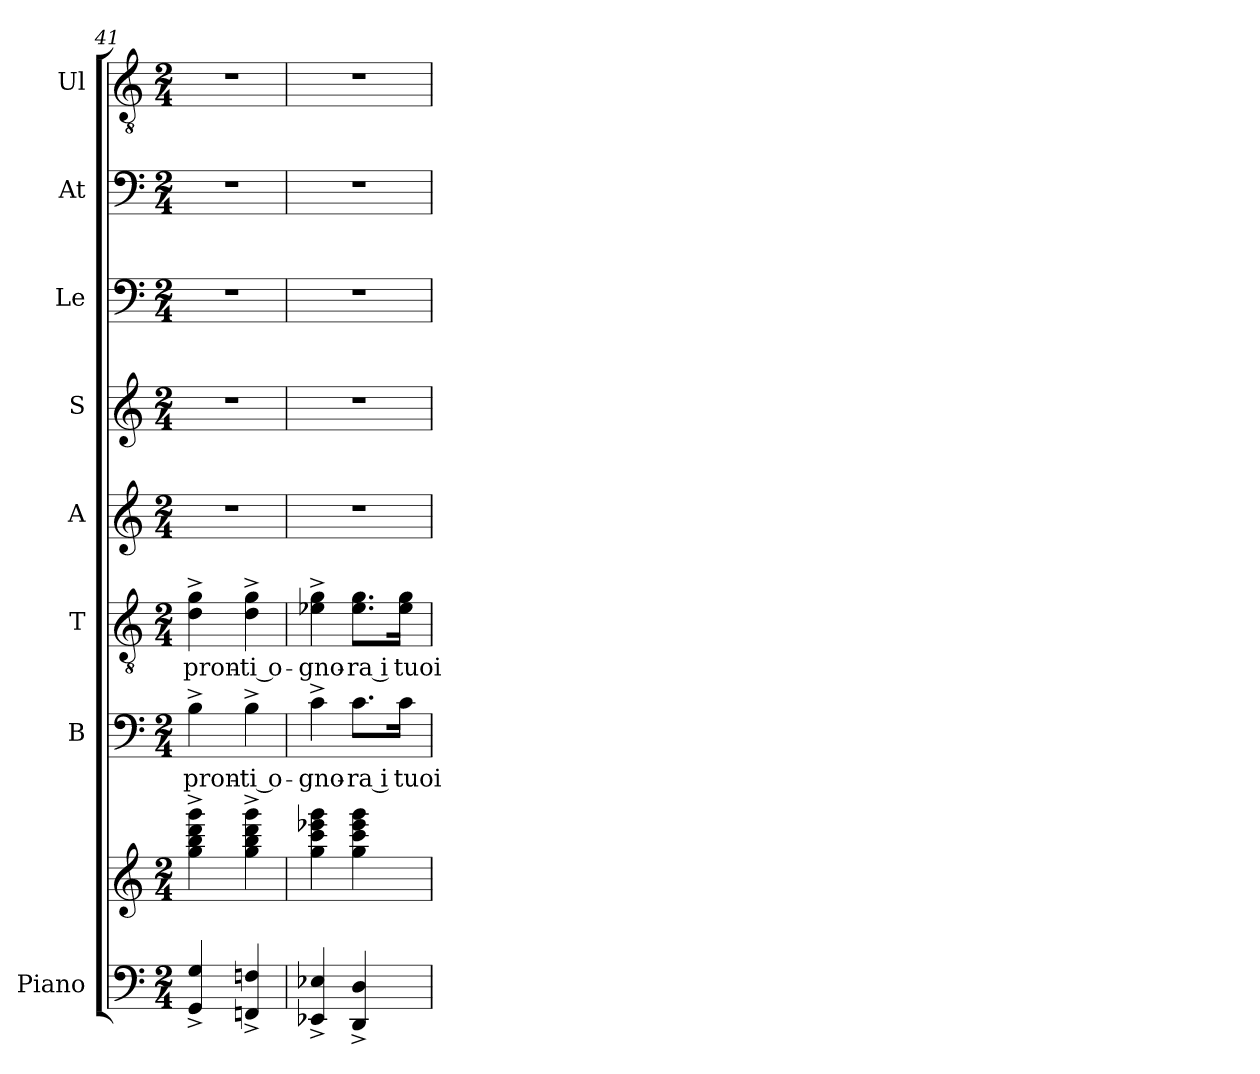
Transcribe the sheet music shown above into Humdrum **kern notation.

**kern	**kern	**kern	**text	**kern	**text	**kern	**kern	**kern	**kern	**kern
*part8	*part8	*part7	*part7	*part6	*part6	*part5	*part4	*part3	*part2	*part1
*staff9	*staff8	*staff7	*staff7	*staff6	*staff6	*staff5	*staff4	*staff3	*staff2	*staff1
*I"Piano	*	*I"B	*	*I"T	*	*I"A	*I"S	*I"Le	*I"At	*I"Ul
*I'Pno	*	*I'B	*	*I'T	*	*I'A	*I'S	*I'Le	*I'At	*I'Ul
*clefF4	*clefG2	*clefF4	*	*clefGv2	*	*clefG2	*clefG2	*clefF4	*clefF4	*clefGv2
*k[]	*k[]	*k[]	*	*k[]	*	*k[]	*k[]	*k[]	*k[]	*k[]
*M2/4	*M2/4	*M2/4	*	*M2/4	*	*M2/4	*M2/4	*M2/4	*M2/4	*M2/4
=41	=41	=41	=41	=41	=41	=41	=41	=41	=41	=41
!	!	!	!LO:LY:b	!	!LO:LY:b	!	!	!	!	!
4GG/^ 4G/^	4gg\^ 4bb\^ 4ddd\^ 4ggg\^	4B^\	pron-	4d!\^ 4g\^	pron-	2r	2r	2r	2r	2r
!	!	!	!LO:LY:b	!	!LO:LY:b	!	!	!	!	!
4FFn/^ 4Fn/^	4gg\^ 4bb\^ 4ddd\^ 4ggg\^	4B^\	-ti o-	4d!\^ 4g\^	-ti o-	.	.	.	.	.
=42	=42	=42	=42	=42	=42	=42	=42	=42	=42	=42
!	!	!	!LO:LY:b	!	!LO:LY:b	!	!	!	!	!
4EE-X/^ 4E-X/^	4gg\ 4ccc\ 4eee-X\ 4ggg\	4c^\	-gno-	4e-X!\^ 4g\^	-gno-	2r	2r	2r	2r	2r
!	!	!	!LO:LY:b	!	!LO:LY:b	!	!	!	!	!
4DD/^ 4D/^	4gg\ 4ccc\ 4eee-\ 4ggg\	8.c\L	-ra i	8.e-!\ 8.g\L	-ra i	.	.	.	.	.
!	!	!	!LO:LY:b	!	!LO:LY:b	!	!	!	!	!
.	.	16c\Jk	tuoi	16e-!\ 16g\Jk	tuoi	.	.	.	.	.
=	=	=	=	=	=	=	=	=	=	=
*-	*-	*-	*-	*-	*-	*-	*-	*-	*-	*-
